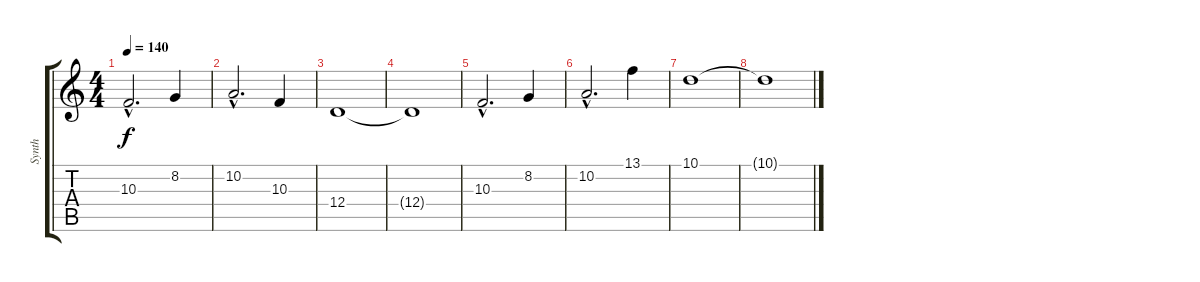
\track ("Synth" "Synth") {instrument clarinet}
\staff {score tabs}
\tuning (E4 B3 G3 D3 A2 E2) {hide}
\ts (4 4)
\tempo 140
\clef g2
\ks c
10.3{hac}.2{d dy f} 8.2.4 |
10.2{hac}.2{d} 10.3.4 |
12.4.1 |
12.4{t}.1 |
10.3{hac}.2{d} 8.2.4 |
10.2{hac}.2{d} 13.1.4 |
10.1.1 |
10.1{t}.1
